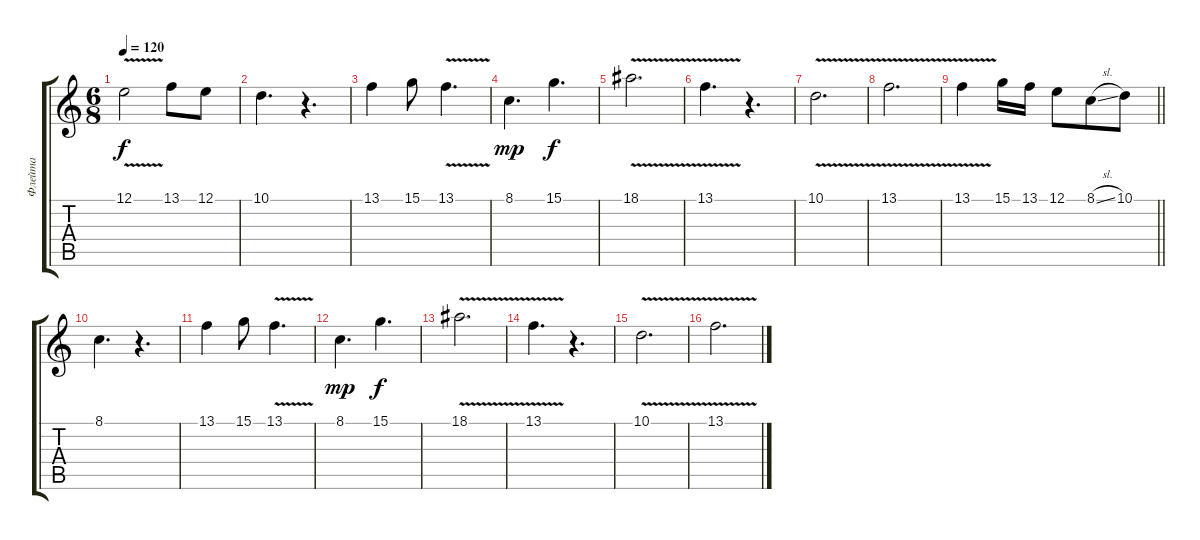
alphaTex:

\track ("Флейта" "Флейта") {instrument flute}
\staff {score tabs}
\tuning (E4 B3 G3 D3 A2 E2) {hide}
\ts (6 8)
\tempo 120
\clef g2
\ks c
12.1{v}.2{dy f} 13.1.8 12.1.8 |
10.1.4{d} r.4{d} |
13.1.4 15.1.8 13.1{v}.4{d} |
8.1.4{d dy mp} 15.1.4{d dy f} |
18.1{v}.2{d} |
13.1{v}.4{d} r.4{d} |
10.1{v}.2{d} |
13.1{v}.2{d} |
\barLineRight lightlight
13.1{v}.4 15.1.16 13.1.16 12.1.8 8.1{sl}.8 10.1.8 |
8.1.4{d} r.4{d} |
13.1.4 15.1.8 13.1{v}.4{d} |
8.1.4{d dy mp} 15.1.4{d dy f} |
18.1{v}.2{d} |
13.1{v}.4{d} r.4{d} |
10.1{v}.2{d} |
13.1{v}.2{d}
